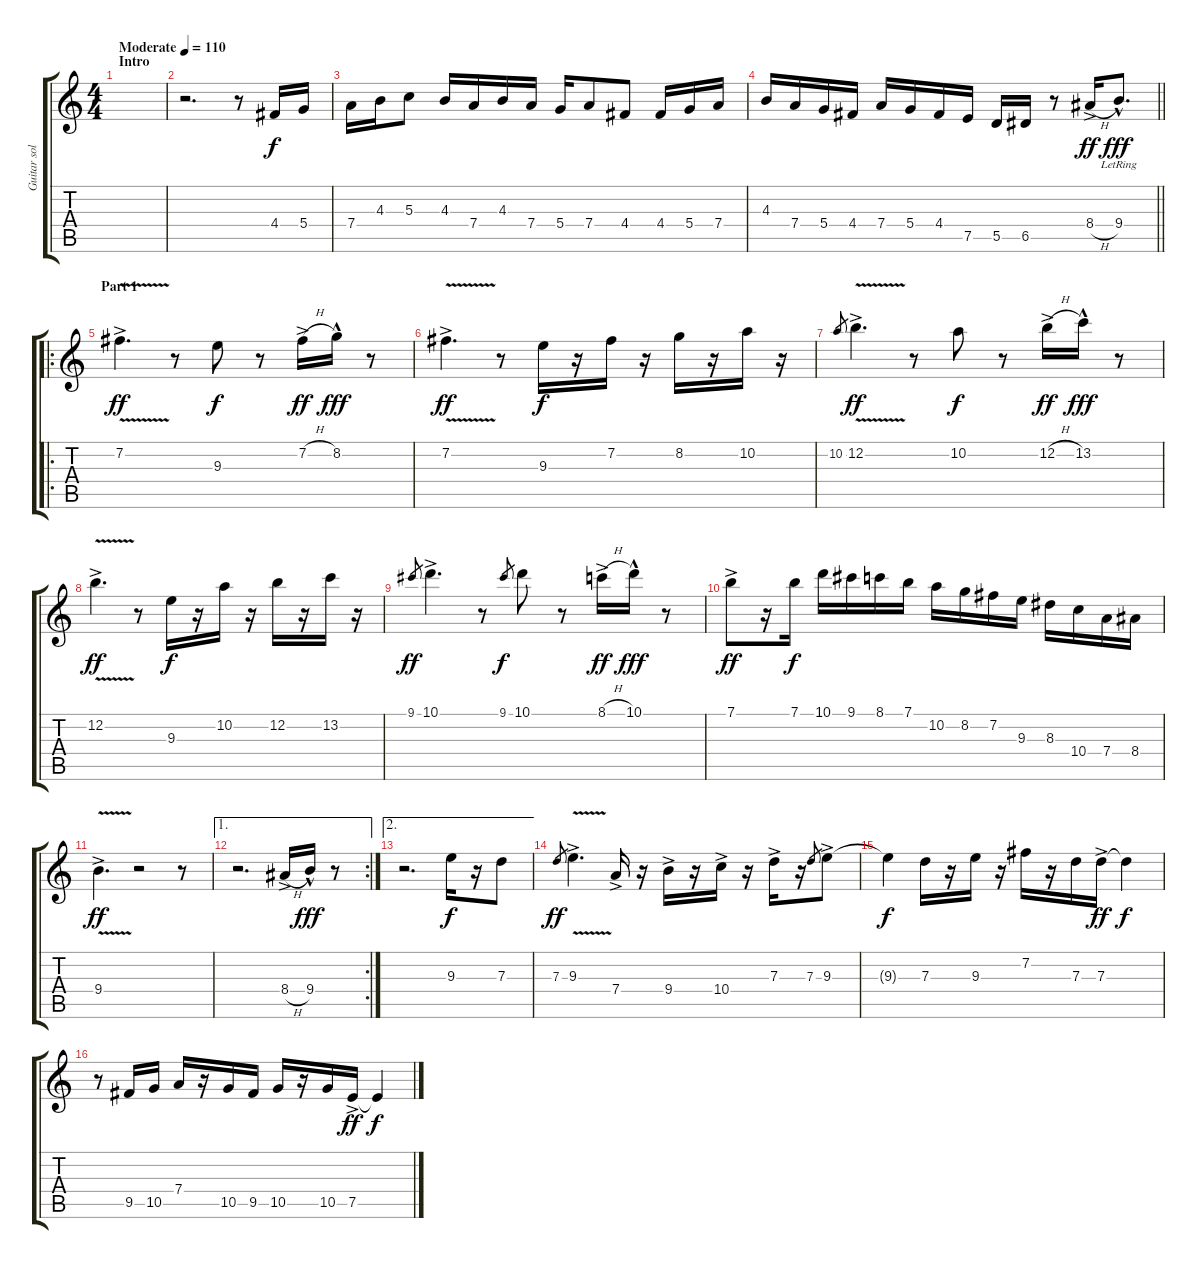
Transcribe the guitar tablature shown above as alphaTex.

\track ("Guitar solo" "Guitar sol") {instrument electricguitarjazz}
\staff {score tabs}
\tuning (E4 B3 G3 D3 A2 E2) {hide}
\ts (4 4)
\section ("" "Intro")
\tempo (110 "Moderate")
\clef g2
\ks c
|
r.2{d} r.8 4.4.16 5.4.16 |
7.4.16 4.3.16 5.3.8 4.3.16 7.4.16 4.3.16 7.4.16 5.4.16 7.4.8 4.4.8 4.4.16 5.4.16 7.4.16 |
\barLineRight lightlight
4.3.16 7.4.16 5.4.16 4.4.16 7.4.16 5.4.16 4.4.16 7.5.16 5.5.16 6.5.16 r.8 8.4{h ac}.16{dy ff} 9.4{hac lr}.8{d dy fff} |
\ro
\section ("" "Part 1")
7.2{v ac}.4{d dy ff} r.8 9.3.8{dy f} r.8 7.2{h ac}.16{dy ff} 8.2{hac}.16{dy fff} r.8 |
7.2{v ac}.4{d dy ff} r.8 9.3.16{dy f} r.16 7.2.16 r.16 8.2.16 r.16 10.2.16 r.16 |
10.2.8{gr} 12.2{v ac}.4{d dy ff} r.8 10.2.8{dy f} r.8 12.2{h ac}.16{dy ff} 13.2{hac}.16{dy fff} r.8 |
12.2{v ac}.4{d dy ff} r.8 9.3.16{dy f} r.16 10.2.16 r.16 12.2.16 r.16 13.2.16 r.16 |
9.1.8{gr dy ff} 10.1{ac}.4{d} r.8 9.1.8{gr dy f} 10.1.8 r.8 8.1{h ac}.16{dy ff} 10.1{hac}.16{dy fff} r.8 |
7.1{ac}.8{dy ff} r.16 7.1.16{dy f} 10.1.16 9.1.16 8.1.16 7.1.16 10.2.16 8.2.16 7.2.16 9.3.16 8.3.16 10.4.16 7.4.16 8.4.16 |
9.4{v ac}.4{d dy ff} r.2 r.8 |
\ae 1
\rc 2
r.2{d} 8.4{h ac}.16 9.4{hac}.16{dy fff} r.8 |
\ae 2
r.2{d} 9.3.16{dy f} r.16 7.3.8 |
7.3.8{gr dy ff} 9.3{v ac}.4{d} 7.4{ac}.16 r.16 9.4{ac}.16 r.16 10.4{ac}.16 r.16 7.3{ac}.16 r.16 7.3.8{gr} 9.3{ac}.8 |
9.3{t}.4{dy f} 7.3.16 r.16 9.3.16 r.16 7.2.16 r.16 7.3.16 7.3{ac}.16{dy ff} 7.3{t}.4{dy f} |
r.8 9.5.16 10.5.16 7.4.16 r.16 10.5.16 9.5.16 10.5.16 r.16 10.5.16 7.5{ac}.16{dy ff} 7.5{t}.4{dy f}
